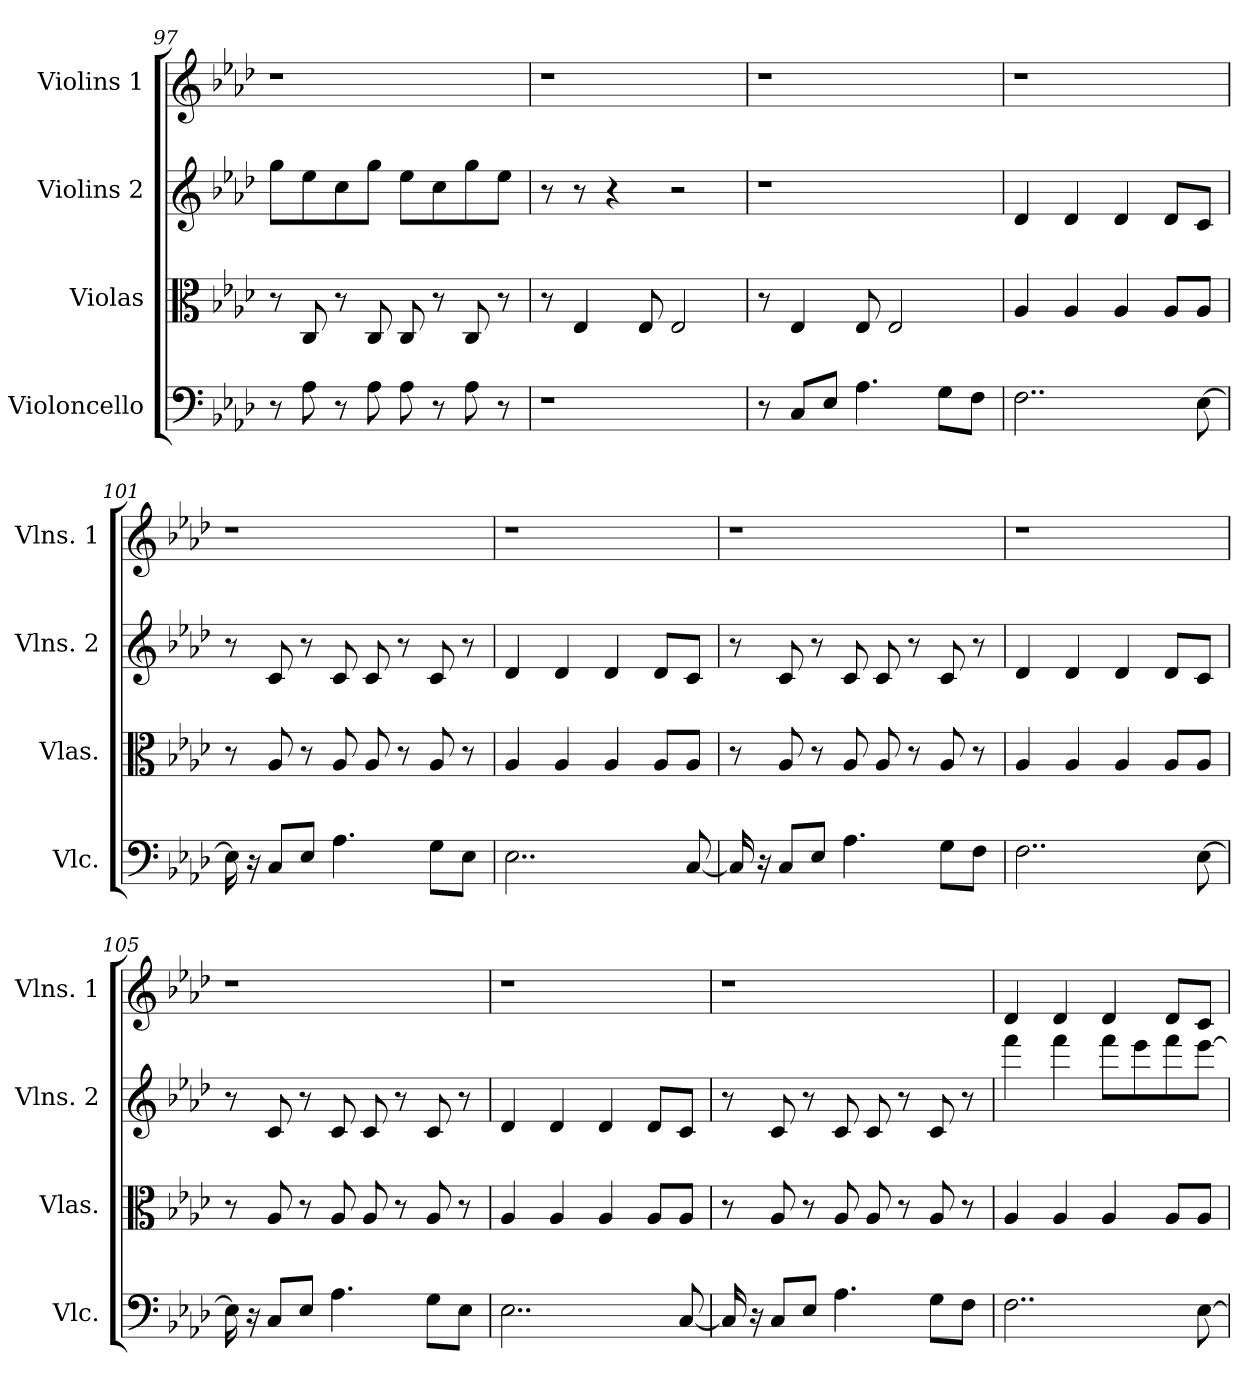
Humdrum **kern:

**kern	**kern	**kern	**kern
*part4	*part3	*part2	*part1
*staff4	*staff3	*staff2	*staff1
*I"Violoncello	*I"Violas	*I"Violins 2	*I"Violins 1
*I'Vlc.	*I'Vlas.	*I'Vlns. 2	*I'Vlns. 1
*clefF4	*clefC3	*clefG2	*clefG2
*k[b-e-a-d-]	*k[b-e-a-d-]	*k[b-e-a-d-]	*k[b-e-a-d-]
*A-:	*A-:	*A-:	*A-:
=97	=97	=97	=97
8r	8r	8gg\L	1r
8A-\	8C/	8ee-\	.
8r	8r	8cc\	.
8A-\	8C/	8gg\J	.
8A-\	8C/	8ee-\L	.
8r	8r	8cc\	.
8A-\	8C/	8gg\	.
8r	8r	8ee-\J	.
!!LO:PB:g=z
=98	=98	=98	=98
1r	8r	8r	1r
.	4E-/	8r	.
.	.	4r	.
.	8E-/	.	.
.	2E-/	2r	.
!!LO:PB:g=z
=99	=99	=99	=99
8r	8r	1r	1r
8C/L	4E-/	.	.
8E-/J	.	.	.
4.A-\	8E-/	.	.
.	2E-/	.	.
8G\L	.	.	.
8F\J	.	.	.
=100	=100	=100	=100
2..F\	4A-/	4d-/	1r
.	4A-/	4d-/	.
.	4A-/	4d-/	.
.	8A-/L	8d-/L	.
[8E-\	8A-/J	8c/J	.
=101	=101	=101	=101
16E-\]	8r	8r	1r
16r	.	.	.
8C/L	8A-/	8c/	.
8E-/J	8r	8r	.
4.A-\	8A-/	8c/	.
.	8A-/	8c/	.
.	8r	8r	.
8G\L	8A-/	8c/	.
8E-\J	8r	8r	.
!!LO:PB:g=z
=102	=102	=102	=102
2..E-\	4A-/	4d-/	1r
.	4A-/	4d-/	.
.	4A-/	4d-/	.
.	8A-/L	8d-/L	.
[8C/	8A-/J	8c/J	.
!!LO:PB:g=z
=103	=103	=103	=103
16C/]	8r	8r	1r
16r	.	.	.
8C/L	8A-/	8c/	.
8E-/J	8r	8r	.
4.A-\	8A-/	8c/	.
.	8A-/	8c/	.
.	8r	8r	.
8G\L	8A-/	8c/	.
8F\J	8r	8r	.
=104	=104	=104	=104
2..F\	4A-/	4d-/	1r
.	4A-/	4d-/	.
.	4A-/	4d-/	.
.	8A-/L	8d-/L	.
[8E-\	8A-/J	8c/J	.
=105	=105	=105	=105
16E-\]	8r	8r	1r
16r	.	.	.
8C/L	8A-/	8c/	.
8E-/J	8r	8r	.
4.A-\	8A-/	8c/	.
.	8A-/	8c/	.
.	8r	8r	.
8G\L	8A-/	8c/	.
8E-\J	8r	8r	.
!!LO:PB:g=z
=106	=106	=106	=106
2..E-\	4A-/	4d-/	1r
.	4A-/	4d-/	.
.	4A-/	4d-/	.
.	8A-/L	8d-/L	.
[8C/	8A-/J	8c/J	.
=107	=107	=107	=107
16C/]	8r	8r	1r
16r	.	.	.
8C/L	8A-/	8c/	.
8E-/J	8r	8r	.
4.A-\	8A-/	8c/	.
.	8A-/	8c/	.
.	8r	8r	.
8G\L	8A-/	8c/	.
8F\J	8r	8r	.
=108	=108	=108	=108
2..F\	4A-/	4fff\	4d-/
.	4A-/	4fff\	4d-/
.	4A-/	8fff\L	4d-/
.	.	8eee-\	.
.	8A-/L	8fff\	8d-/L
[8E-\	8A-/J	[8eee-\J	8c/J
=	=	=	=
*-	*-	*-	*-
